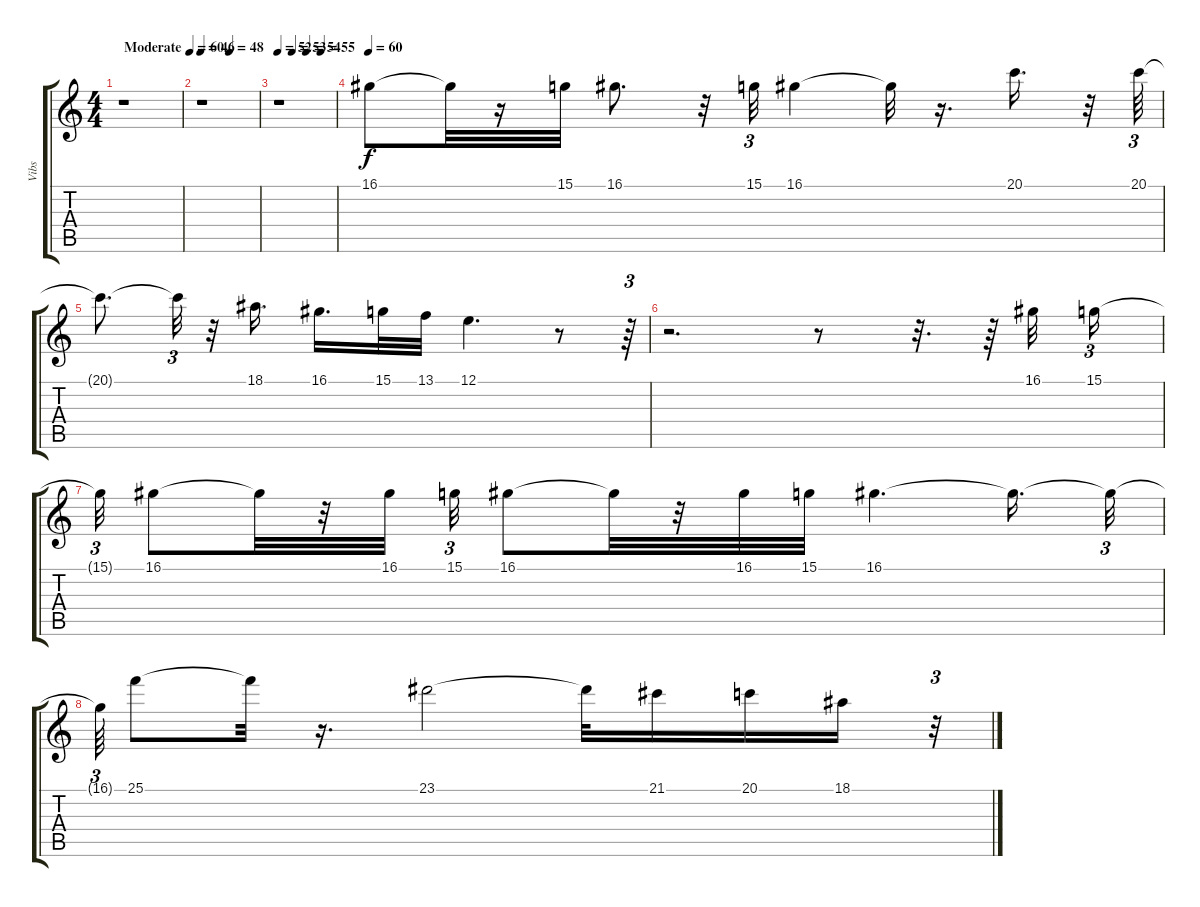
\track ("Vibs" "Vibs") {instrument vibraphone}
\staff {score tabs}
\tuning (E4 B3 G3 D3 A2 E2) {hide}
\ts (4 4)
\tempo (60 "Moderate")
\clef g2
\ks c
r.1{dy f instrument vibraphone} |
\tempo 46
\tempo (48 0.5)
r.1 |
\tempo 52
\tempo (53 0.25)
\tempo (54 0.5)
\tempo (55 0.75)
r.1 |
\tempo 60
16.1.8 16.1{t}.32 r.16 15.1.32 16.1.8{d} r.32 15.1.32{tu (3 2)} 16.1.4 16.1{t}.32 r.16{d} 20.1.16{d} r.32 20.1.64{tu (3 2)} |
20.1{t}.8{d} 20.1{t}.32{tu (3 2)} r.32 18.1.16{d} 16.1.16{d} 15.1.32 13.1.32 12.1.4{d} r.8 r.64{tu (3 2)} |
r.2{d} r.8 r.32{d} r.64 16.1.32 15.1.16{tu (3 2)} |
15.1{t}.32{tu (3 2)} 16.1.8 16.1{t}.32 r.32 16.1.32 15.1.32{tu (3 2)} 16.1.8 16.1{t}.32 r.32 16.1.32 15.1.32 16.1.4{d} 16.1{t}.16{d} 16.1{t}.32{tu (3 2)} |
16.1{t}.64{tu (3 2)} 25.1.8 25.1{t}.32 r.16{d} 23.1.2 23.1{t}.32 21.1.16 20.1.16 18.1.16 r.32{tu (3 2)}
